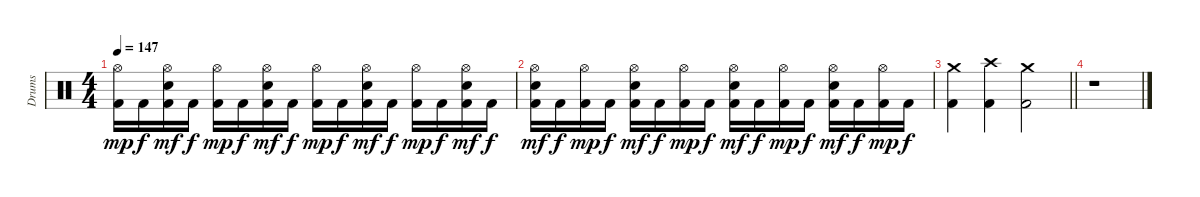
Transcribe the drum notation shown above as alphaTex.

\track ("Drums" "Drums") {instrument percussion}
\staff {score}
\articulation defaults
\ts (4 4)
\tempo 147
\clef neutral
\ks c
("Hi-Hat (open)" "Kick (hit) 2").16{dy mp} "Kick (hit) 2".16{dy f} ("Hi-Hat (open)" "Electric Snare (hit)" "Kick (hit) 2").16{dy mf} "Kick (hit) 2".16{dy f} ("Hi-Hat (open)" "Kick (hit) 2").16{dy mp} "Kick (hit) 2".16{dy f} ("Hi-Hat (open)" "Electric Snare (hit)" "Kick (hit) 2").16{dy mf} "Kick (hit) 2".16{dy f} ("Hi-Hat (open)" "Kick (hit) 2").16{dy mp} "Kick (hit) 2".16{dy f} ("Hi-Hat (open)" "Electric Snare (hit)" "Kick (hit) 2").16{dy mf} "Kick (hit) 2".16{dy f} ("Hi-Hat (open)" "Kick (hit) 2").16{dy mp} "Kick (hit) 2".16{dy f} ("Hi-Hat (open)" "Electric Snare (hit)" "Kick (hit) 2").16{dy mf} "Kick (hit) 2".16{dy f} |
("Hi-Hat (open)" "Electric Snare (hit)" "Kick (hit) 2").16{dy mf} "Kick (hit) 2".16{dy f} ("Hi-Hat (open)" "Kick (hit) 2").16{dy mp} "Kick (hit) 2".16{dy f} ("Hi-Hat (open)" "Electric Snare (hit)" "Kick (hit) 2").16{dy mf} "Kick (hit) 2".16{dy f} ("Hi-Hat (open)" "Kick (hit) 2").16{dy mp} "Kick (hit) 2".16{dy f} ("Hi-Hat (open)" "Electric Snare (hit)" "Kick (hit) 2").16{dy mf} "Kick (hit) 2".16{dy f} ("Hi-Hat (open)" "Kick (hit) 2").16{dy mp} "Kick (hit) 2".16{dy f} ("Hi-Hat (open)" "Electric Snare (hit)" "Kick (hit) 2").16{dy mf} "Kick (hit) 2".16{dy f} ("Hi-Hat (open)" "Kick (hit) 2").16{dy mp} "Kick (hit) 2".16{dy f} |
\barLineRight lightlight
("Crash medium (hit)" "Kick (hit) 2").4 ("Crash high (hit)" "Kick (hit) 2").4 ("Crash medium (hit)" "Kick (hit) 2").2 |
r.1
